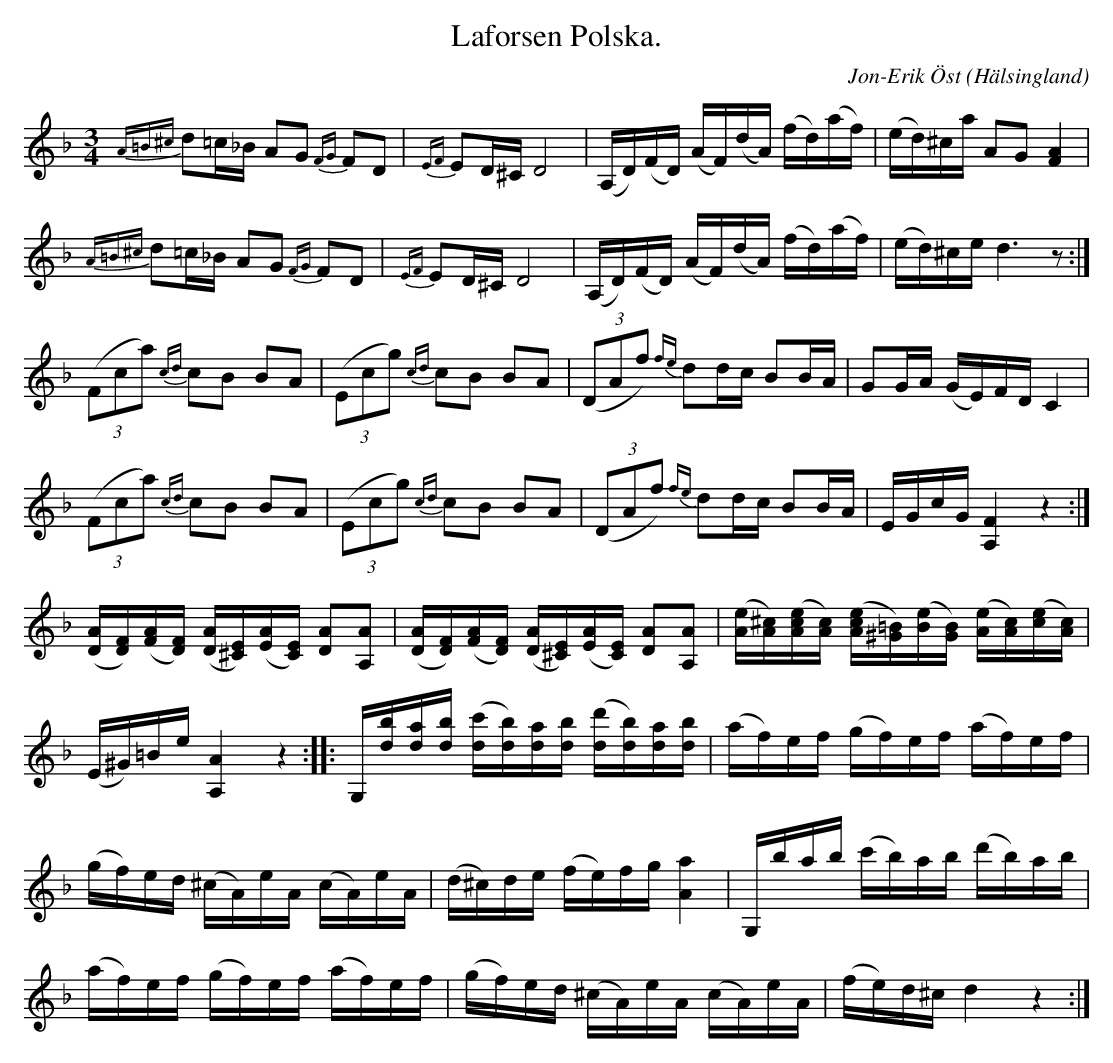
X:1
T:Laforsen Polska.
C:Jon-Erik Öst
O:Hälsingland
L:1/16
M:3/4
K:Dm
V:1
{A=B^c} d2=c_B A2G2 {FG}F2D2 | {EF}E2D^C D8 | (A,D)(FD) (AF)(dA) (fd)(af) | (ed)^ca A2G2 [F4A4] |
{A=B^c} d2=c_B A2G2 {FG}F2D2 | {EF}E2D^C D8 | (A,D)(FD) (AF)(dA) (fd)(af) | (ed)^ce d6 z2 :|
((3 F2c2a2) {cd}c2B2 B2A2 | ((3 E2c2g2) {cd}c2B2 B2A2 | ((3D2A2f2) {fe}d2dc B2BA | G2GA (GE)FD C4 |
((3 F2c2a2) {cd}c2B2 B2A2 | ((3 E2c2g2) {cd}c2B2 B2A2 | ((3D2A2f2) {fe}d2dc B2BA | EGcG [F4A,4] z4 :|
([DA][FD])([FA][DF]) ([DA][^CE])([EA][EC]) [D2A2][A2A,2] | ([DA][FD])([FA][DF]) ([DA][^CE])([EA][EC]) [D2A2][A2A,2] | ([eA][^cA])([ecA][cA]) ([ecA][^G=B])([eB][BG]) ([eA][cA])([ce][cA]) |
(E^G)=Be [A4A,4] z4 :: G,[db][da][db] ([c'd][bd])[ad][bd] ([d'd][bd])[ad][bd] | (af)ef (gf)ef (af)ef |
(gf)ed (^cA)eA (cA)eA | (d^c)de (fe)fg [a4A4] | G,bab (c'b)ab (d'b)ab |
(af)ef (gf)ef (af)ef | (gf)ed (^cA)eA (cA)eA | (fe)d^c d4 z4 :|
